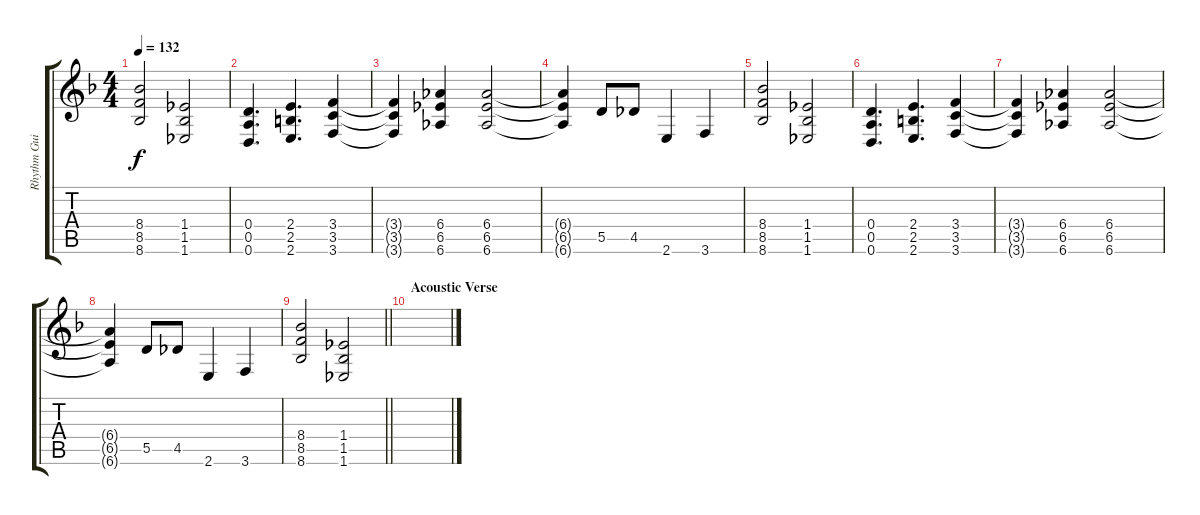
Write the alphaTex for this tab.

\track ("Rhythm Guitar" "Rhythm Gui") {instrument overdrivenguitar}
\staff {score tabs}
\tuning (E4 B3 G3 D3 A2 D2) {hide}
\ts (4 4)
\tempo 132
\clef g2
\ks dminor
(8.4 8.5 8.6).2{dy f} (1.4 1.5 1.6).2 |
(0.4 0.5 0.6).4{d} (2.4 2.5 2.6).4{d} (3.4 3.5 3.6).4 |
(3.4{t} 3.5{t} 3.6{t}).4 (6.4 6.5 6.6).4 (6.4 6.5 6.6).2 |
(6.4{t} 6.5{t} 6.6{t}).4 5.5.8 4.5.8 2.6.4 3.6.4 |
(8.4 8.5 8.6).2 (1.4 1.5 1.6).2 |
(0.4 0.5 0.6).4{d} (2.4 2.5 2.6).4{d} (3.4 3.5 3.6).4 |
(3.4{t} 3.5{t} 3.6{t}).4 (6.4 6.5 6.6).4 (6.4 6.5 6.6).2 |
(6.4{t} 6.5{t} 6.6{t}).4 5.5.8 4.5.8 2.6.4 3.6.4 |
\barLineRight lightlight
(8.4 8.5 8.6).2 (1.4 1.5 1.6).2 |
\section ("" "Acoustic Verse")
